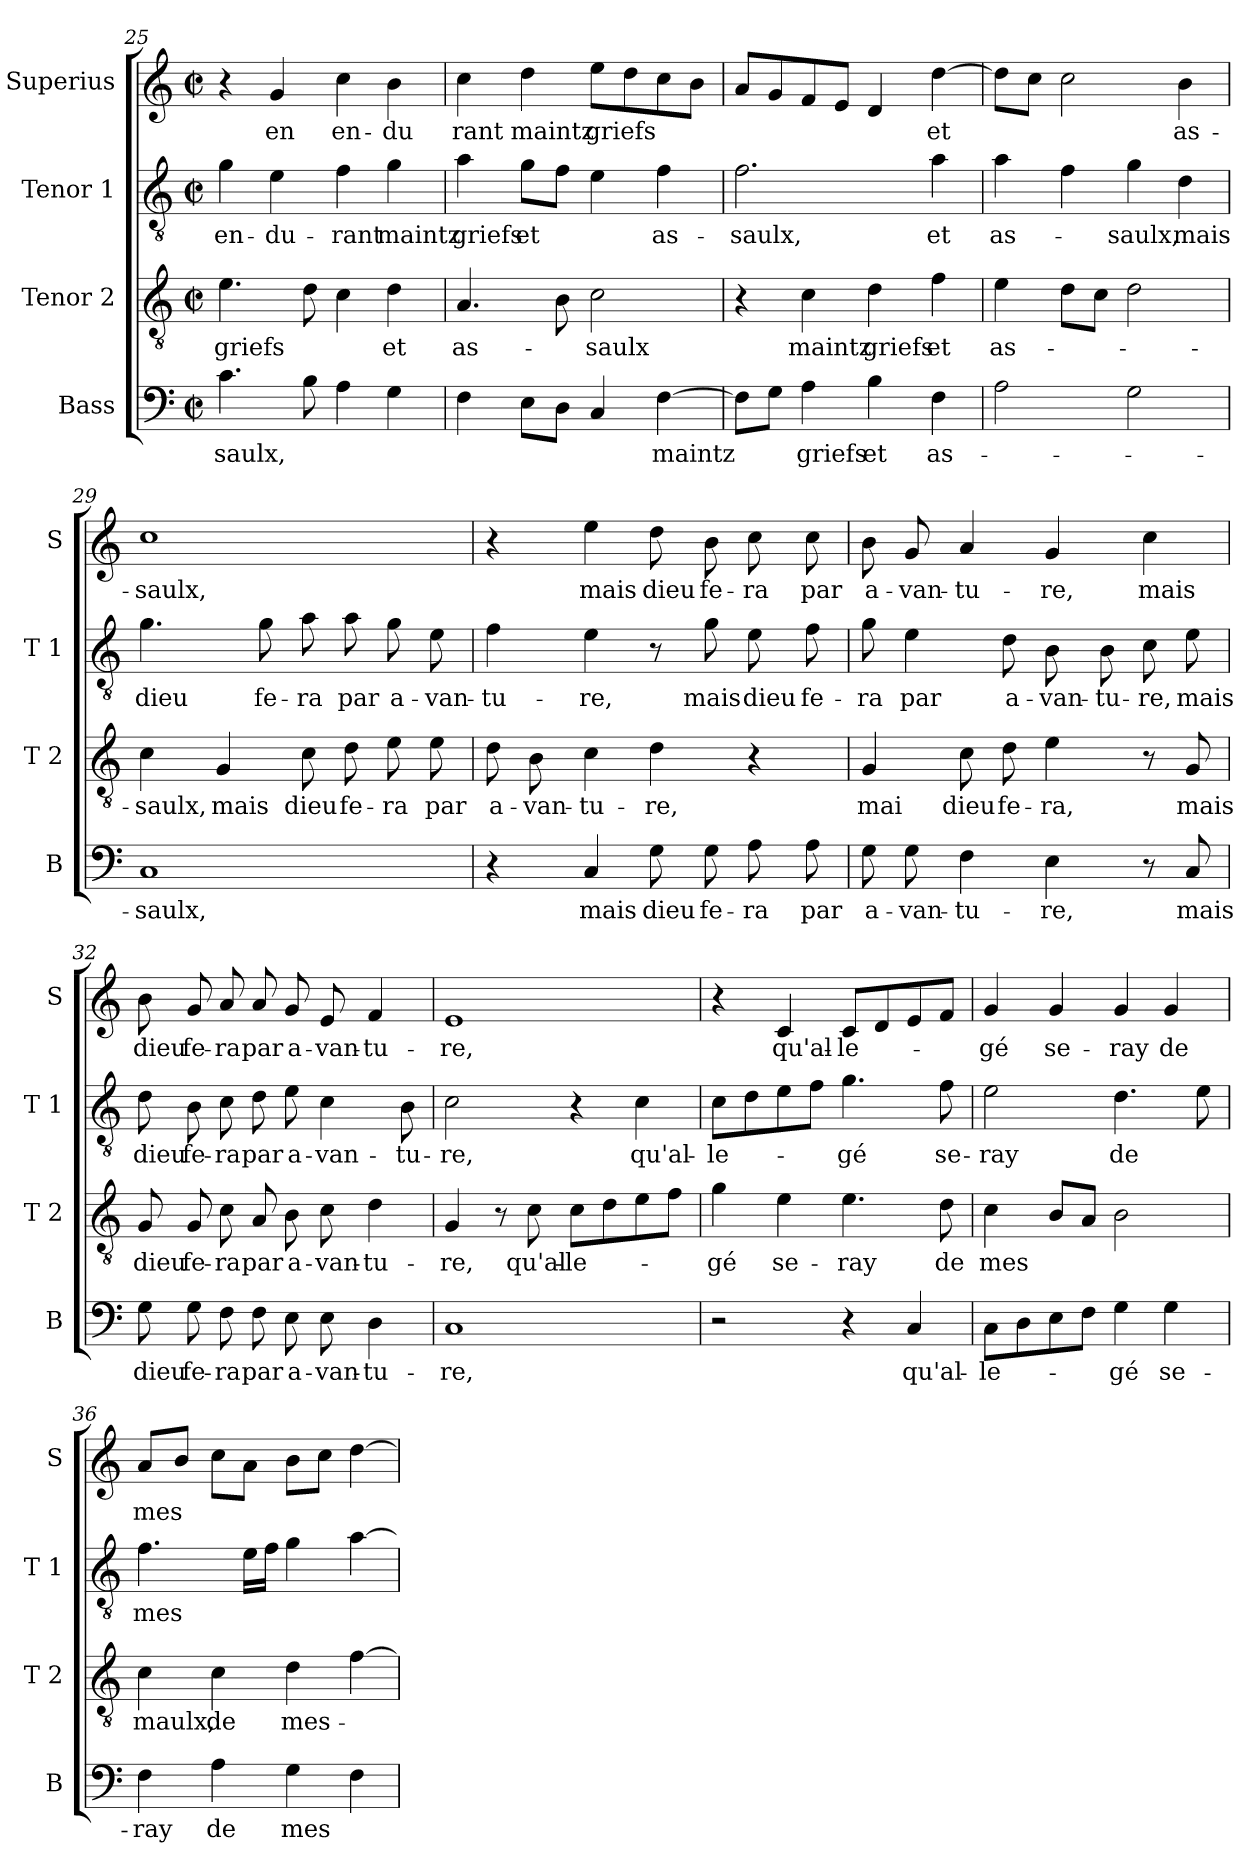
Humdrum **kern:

**kern	**text	**kern	**text	**kern	**text	**kern	**text
*part4	*part4	*part3	*part3	*part2	*part2	*part1	*part1
*staff4	*staff4	*staff3	*staff3	*staff2	*staff2	*staff1	*staff1
*I"Bass	*	*I"Tenor 2	*	*I"Tenor 1	*	*I"Superius	*
*I'B	*	*I'T 2	*	*I'T 1	*	*I'S	*
*clefF4	*	*clefGv2	*	*clefGv2	*	*clefG2	*
*k[]	*	*k[]	*	*k[]	*	*k[]	*
*C:	*	*C:	*	*C:	*	*C:	*
*M2/2	*	*M2/2	*	*M2/2	*	*M2/2	*
*met(c|)	*	*met(c|)	*	*met(c|)	*	*met(c|)	*
=25	=25	=25	=25	=25	=25	=25	=25
4.c\	-saulx,	4.e\	griefs	4g\	en-	4r	.
.	.	.	.	4e\	-du-	4g/	en
8B\	.	8d\	.	.	.	.	.
4A\	.	4c\	.	4f\	-rant	4cc\	en-
4G\	.	4d\	et	4g\	maintz	4b\	-du
=26	=26	=26	=26	=26	=26	=26	=26
4F\	.	4.A/	as-	4a\	griefs	4cc\	rant
8E\L	.	.	.	8g\L	et	4dd\	maintz
8D\J	.	8B\	.	8f\J	.	.	.
4C/	.	2c\	-saulx	4e\	.	8ee\L	griefs
.	.	.	.	.	.	8dd\	.
[4F\	maintz	.	.	4f\	as-	8cc\	.
.	.	.	.	.	.	8b\J	.
!!LO:LB:g=z
=27	=27	=27	=27	=27	=27	=27	=27
8F\L]	.	4r	.	2.f\	-saulx,	8a/L	.
8G\J	.	.	.	.	.	8g/	.
4A\	griefs	4c\	maintz	.	.	8f/	.
.	.	.	.	.	.	8e/J	.
4B\	et	4d\	griefs	.	.	4d/	.
4F\	as-	4f\	et	4a\	et	[4dd\	et
=28	=28	=28	=28	=28	=28	=28	=28
2A\	.	4e\	as-	4a\	as-	8dd\L]	.
.	.	.	.	.	.	8cc\J	.
.	.	8d\L	.	4f\	.	2cc\	.
.	.	8c\J	.	.	.	.	.
2G\	.	2d\	.	4g\	-saulx,	.	.
.	.	.	.	4d\	mais	4b\	as-
=29	=29	=29	=29	=29	=29	=29	=29
1C	-saulx,	4c\	-saulx,	4.g\	dieu	1cc	-saulx,
.	.	4G/	mais	.	.	.	.
.	.	.	.	8g\	fe-	.	.
.	.	8c\	dieu	8a\	-ra	.	.
.	.	8d\	fe-	8a\	par	.	.
.	.	8e\	-ra	8g\	a-	.	.
.	.	8e\	par	8e\	-van-	.	.
=30	=30	=30	=30	=30	=30	=30	=30
4r	.	8d\	a-	4f\	-tu-	4r	.
.	.	8B\	-van-	.	.	.	.
4C/	mais	4c\	-tu-	4e\	-re,	4ee\	mais
8G\	dieu	4d\	-re,	8r	.	8dd\	dieu
8G\	fe-	.	.	8g\	mais	8b\	fe-
8A\	-ra	4r	.	8e\	dieu	8cc\	-ra
8A\	par	.	.	8f\	fe-	8cc\	par
!!LO:PB:g=z
=31	=31	=31	=31	=31	=31	=31	=31
8G\	a-	4G/	mai	8g\	-ra	8b\	a-
8G\	-van-	.	.	4e\	par	8g/	-van-
4F\	-tu-	8c\	dieu	.	.	4a/	-tu-
.	.	8d\	fe-	8d\	a-	.	.
4E\	-re,	4e\	-ra,	8B\	-van-	4g/	-re,
.	.	.	.	8B\	-tu-	.	.
8r	.	8r	.	8c\	-re,	4cc\	mais
8C/	mais	8G/	mais	8e\	mais	.	.
=32	=32	=32	=32	=32	=32	=32	=32
8G\	dieu	8G/	dieu	8d\	dieu	8b\	dieu
8G\	fe-	8G/	fe-	8B\	fe-	8g/	fe-
8F\	-ra	8c\	-ra	8c\	-ra	8a/	-ra
8F\	par	8A/	par	8d\	par	8a/	par
8E\	a-	8B\	a-	8e\	a-	8g/	a-
8E\	-van-	8c\	-van-	4c\	-van-	8e/	-van-
4D\	-tu-	4d\	-tu-	.	.	4f/	-tu-
.	.	.	.	8B\	-tu-	.	.
=33	=33	=33	=33	=33	=33	=33	=33
1C	-re,	4G/	-re,	2c\	-re,	1e	-re,
.	.	8r	.	.	.	.	.
.	.	8c\	qu'al-	.	.	.	.
.	.	8c\L	-le-	4r	.	.	.
.	.	8d\	.	.	.	.	.
.	.	8e\	.	4c\	qu'al-	.	.
.	.	8f\J	.	.	.	.	.
=34	=34	=34	=34	=34	=34	=34	=34
2r	.	4g\	-gé	8c\L	-le-	4r	.
.	.	.	.	8d\	.	.	.
.	.	4e\	se-	8e\	.	4c/	qu'al-
.	.	.	.	8f\J	.	.	.
4r	.	4.e\	-ray	4.g\	-gé	8c/L	-le-
.	.	.	.	.	.	8d/	.
4C/	qu'al-	.	.	.	.	8e/	.
.	.	8d\	de	8f\	se-	8f/J	.
!!LO:LB:g=z
=35	=35	=35	=35	=35	=35	=35	=35
8C\L	-le-	4c\	mes	2e\	-ray	4g/	-gé
8D\	.	.	.	.	.	.	.
8E\	.	8B/L	.	.	.	4g/	se-
8F\J	.	8A/J	.	.	.	.	.
4G\	-gé	2B\	.	4.d\	de	4g/	-ray
4G\	se-	.	.	.	.	4g/	de
.	.	.	.	8e\	.	.	.
=36	=36	=36	=36	=36	=36	=36	=36
4F\	-ray	4c\	maulx,	4.f\	mes	8a/L	mes
.	.	.	.	.	.	8b/J	.
4A\	de	4c\	de	.	.	8cc\L	.
.	.	.	.	16e\LL	.	8a\J	.
.	.	.	.	16f\JJ	.	.	.
4G\	mes	4d\	mes-	4g\	.	8b\L	.
.	.	.	.	.	.	8cc\J	.
4F\	.	[4f\	.	[4a\	.	[4dd\	.
=	=	=	=	=	=	=	=
*-	*-	*-	*-	*-	*-	*-	*-
